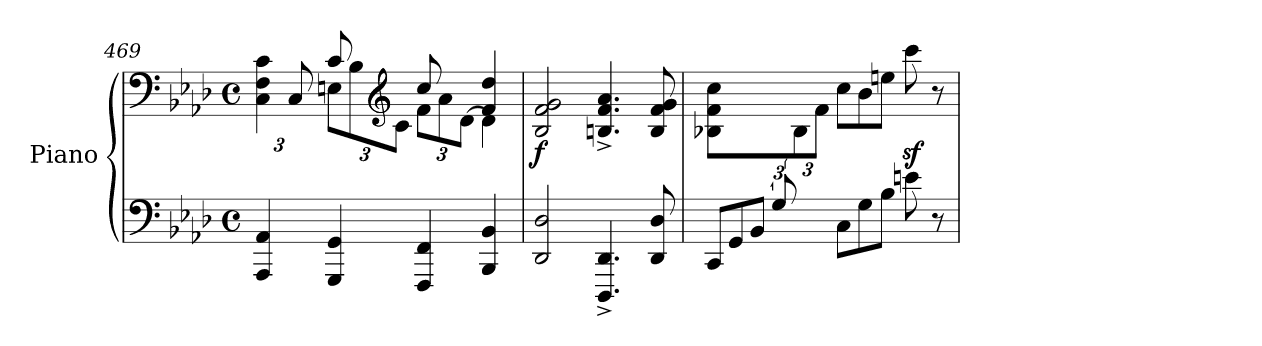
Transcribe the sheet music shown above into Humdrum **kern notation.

**kern	**kern	**dynam
*part1	*part1	*part1
*staff2	*staff1	*staff1/2
*I"Piano	*	*
*I'Pno.	*	*
!!LO:LB:g=z
*clefF4	*clefF4	*
*k[b-e-a-d-]	*k[b-e-a-d-]	*
*M4/4	*M4/4	*
*met(c)	*met(c)	*
*	*Xbrackettup	*
=469	=469	=469
*	*^	*
4AAA-/ 4AA-/	6C\ 6F\ 6c\	4rDDDyy	.
.	12C/	.	.
*	*Xtuplet	*tuplet	*
4GGG/ 4GG/	12c/	12En\L	.
.	12ryy	12B-\	.
*	*clefG2	*	*
.	12ryy	12c\J	.
*	*Xtuplet	*tuplet	*
4FFF/ 4FF/	12cc/	12f\L	.
.	12ryy	12a-\	.
.	12ryy	[12d-\J	.
4BBB-/ 4BB-/	4f/ 4dd-/	4d-\]	.
=470	=470	=470	=470
!	!	!	!LO:DY:b
*	*v	*v	*
2DD-/ 2D-/	2B-/ 2f/ 2g/	f
4.DDD-/^ 4.DD-/^	4.Bn/^ 4.f/^ 4.a-/^	.
8DD-/ 8D-/	8B/ 8f/ 8g/	.
=471	=471	=471
*^	*	*
*	*Xtuplet	*	*
4ryy	12CC/L	4B-X/ 4f/ 4cc/	.
.	12GG/	.	.
.	12BB-/J	.	.
12G/L	4ryy	12ryy	.
3%2ryy	.	12B-\	.
.	.	12f\J	.
*	*	*Xtuplet	*
.	12C\L	12cc\L	.
.	12G\	12b-\	.
.	12B-\J	12een\J	.
.	8en\	(8cccz<\	.
.	8r	8r	.
*v	*v	*	*
=	=	=
*-	*-	*-
